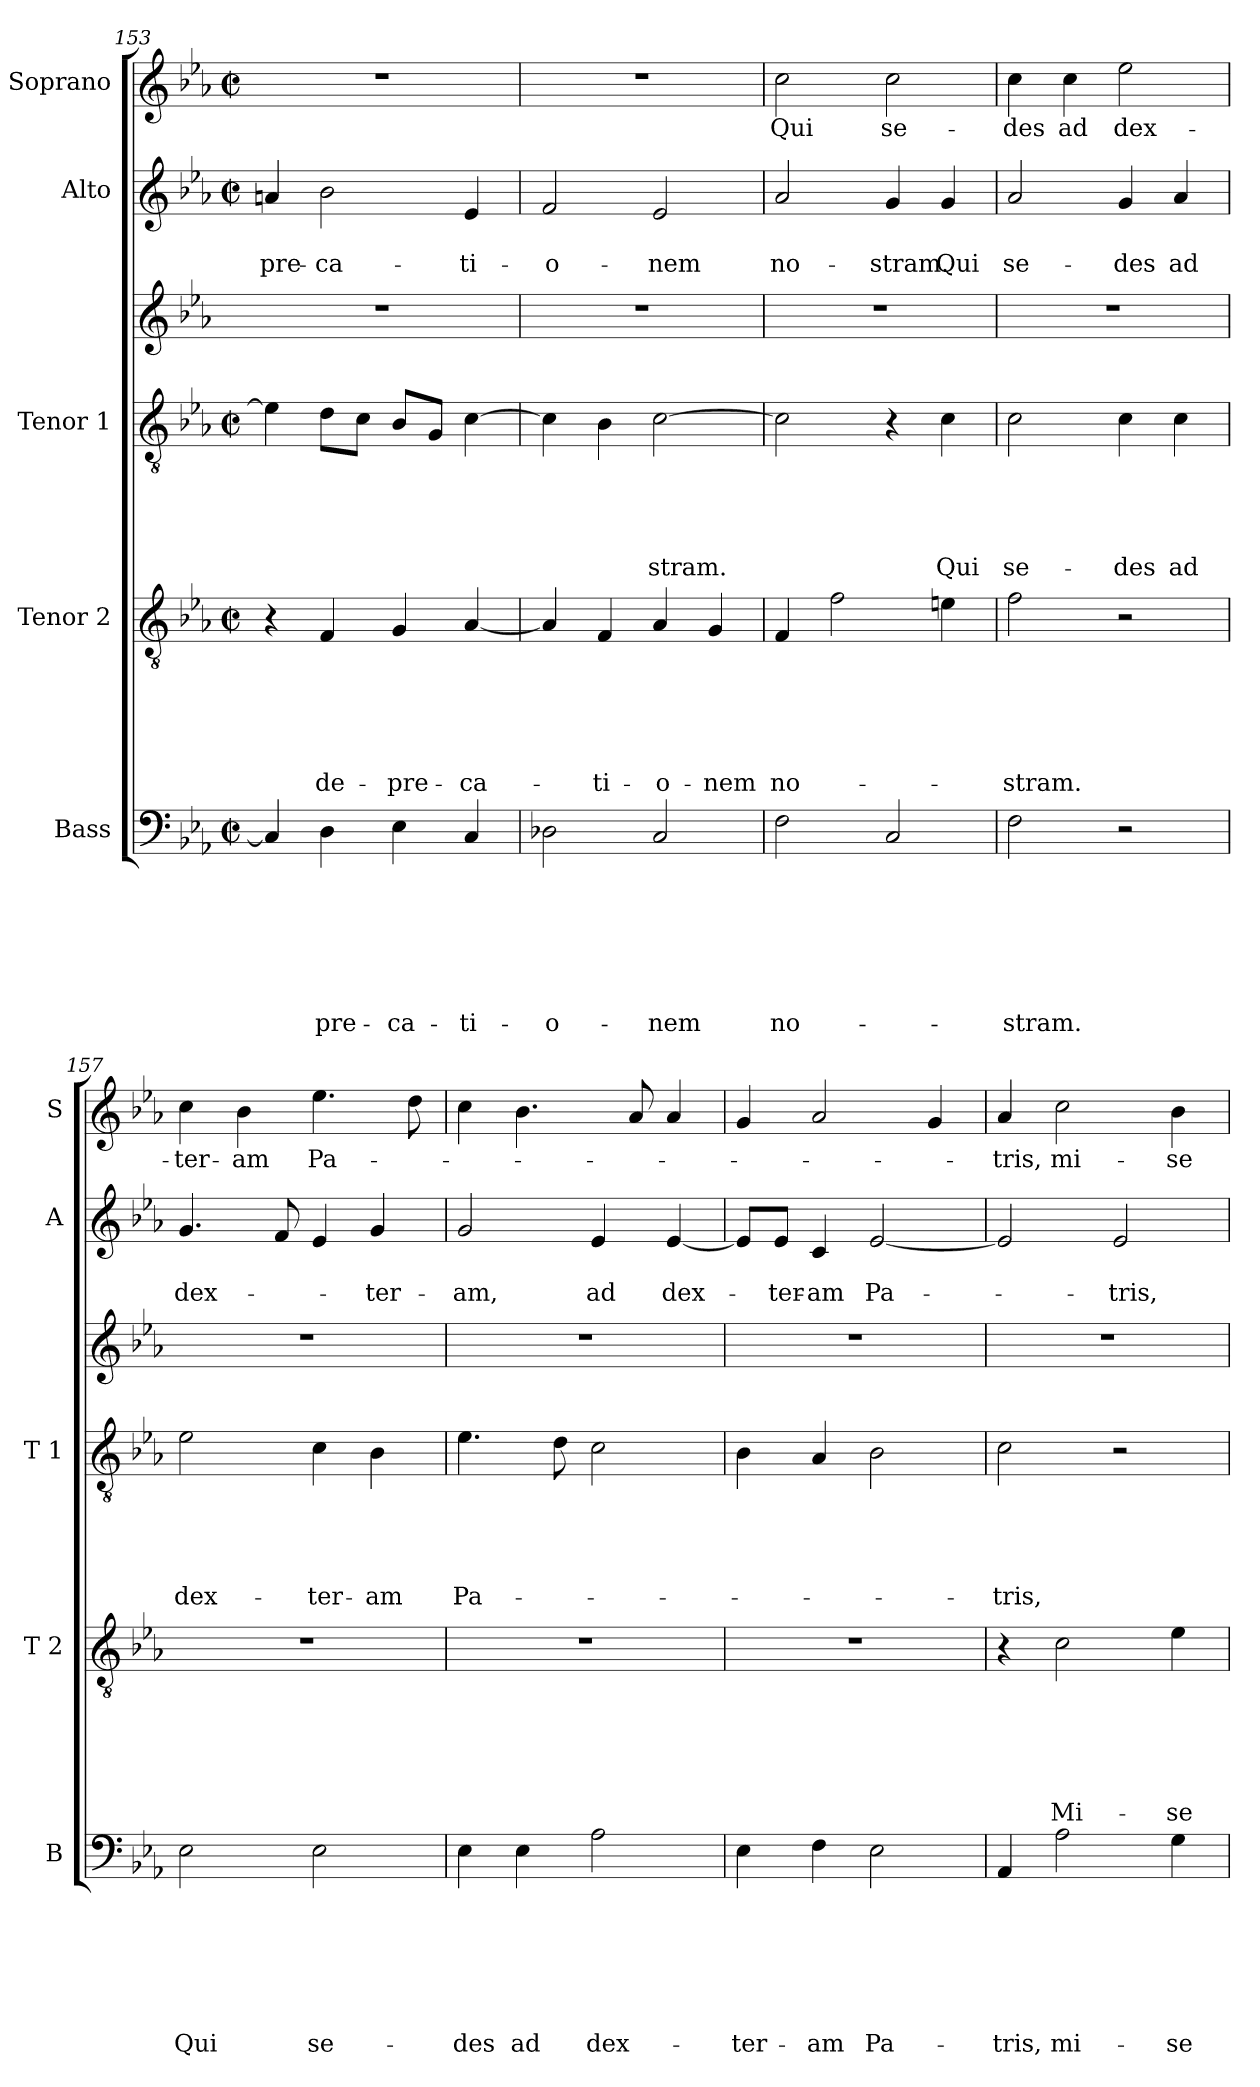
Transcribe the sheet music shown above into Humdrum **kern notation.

**kern	**text	**text	**text	**text	**text	**text	**text	**kern	**text	**text	**text	**text	**text	**text	**kern	**text	**text	**text	**text	**text	**kern	**kern	**text	**text	**kern	**text
*part6	*part6	*part6	*part6	*part6	*part6	*part6	*part6	*part5	*part5	*part5	*part5	*part5	*part5	*part5	*part4	*part4	*part4	*part4	*part4	*part4	*part3	*part2	*part2	*part2	*part1	*part1
*staff6	*staff6	*staff6	*staff6	*staff6	*staff6	*staff6	*staff6	*staff5	*staff5	*staff5	*staff5	*staff5	*staff5	*staff5	*staff4	*staff4	*staff4	*staff4	*staff4	*staff4	*staff3	*staff2	*staff2	*staff2	*staff1	*staff1
*I"Bass	*	*	*	*	*	*	*	*I"Tenor 2	*	*	*	*	*	*	*I"Tenor 1	*	*	*	*	*	*	*I"Alto	*	*	*I"Soprano	*
*I'B	*	*	*	*	*	*	*	*I'T 2	*	*	*	*	*	*	*I'T 1	*	*	*	*	*	*	*I'A	*	*	*I'S	*
*clefF4	*	*	*	*	*	*	*	*clefGv2	*	*	*	*	*	*	*clefGv2	*	*	*	*	*	*clefG2	*clefG2	*	*	*clefG2	*
*k[b-e-a-]	*	*	*	*	*	*	*	*k[b-e-a-]	*	*	*	*	*	*	*k[b-e-a-]	*	*	*	*	*	*k[b-e-a-]	*k[b-e-a-]	*	*	*k[b-e-a-]	*
*E-:	*	*	*	*	*	*	*	*E-:	*	*	*	*	*	*	*E-:	*	*	*	*	*	*E-:	*E-:	*	*	*E-:	*
*M2/2	*	*	*	*	*	*	*	*M2/2	*	*	*	*	*	*	*M2/2	*	*	*	*	*	*	*M2/2	*	*	*M2/2	*
*met(c|)	*	*	*	*	*	*	*	*met(c|)	*	*	*	*	*	*	*met(c|)	*	*	*	*	*	*	*met(c|)	*	*	*met(c|)	*
=153	=153	=153	=153	=153	=153	=153	=153	=153	=153	=153	=153	=153	=153	=153	=153	=153	=153	=153	=153	=153	=153	=153	=153	=153	=153	=153
!	!	!	!	!	!	!	!	!	!	!	!	!	!	!	!	!	!	!	!	!	!	!	!	!LO:LY:b	!	!
4C/]	.	.	.	.	.	.	.	4r	.	.	.	.	.	.	4e-\]	.	.	.	.	.	1r	4an/	.	-pre-	1r	.
!	!	!	!	!	!	!	!LO:LY:b	!	!	!	!	!	!	!LO:LY:b	!	!	!	!	!	!	!	!	!	!LO:LY:b	!	!
4D\	.	.	.	.	.	.	-pre-	4F/	.	.	.	.	.	de-	8d\L	.	.	.	.	.	.	2b-\	.	-ca-	.	.
.	.	.	.	.	.	.	.	.	.	.	.	.	.	.	8c\J	.	.	.	.	.	.	.	.	.	.	.
!	!	!	!	!	!	!	!LO:LY:b	!	!	!	!	!	!	!LO:LY:b	!	!	!	!	!	!	!	!	!	!	!	!
4E-\	.	.	.	.	.	.	-ca-	4G/	.	.	.	.	.	-pre-	8B-/L	.	.	.	.	.	.	.	.	.	.	.
.	.	.	.	.	.	.	.	.	.	.	.	.	.	.	8G/J	.	.	.	.	.	.	.	.	.	.	.
!	!	!	!	!	!	!	!LO:LY:b	!	!	!	!	!	!	!LO:LY:b	!	!	!	!	!	!	!	!	!	!LO:LY:b	!	!
4C/	.	.	.	.	.	.	-ti-	[<4A-/	.	.	.	.	.	-ca-	[>4c\	.	.	.	.	.	.	4e-/	.	-ti-	.	.
=154	=154	=154	=154	=154	=154	=154	=154	=154	=154	=154	=154	=154	=154	=154	=154	=154	=154	=154	=154	=154	=154	=154	=154	=154	=154	=154
!	!	!	!	!	!	!	!LO:LY:b	!	!	!	!	!	!	!	!	!	!	!	!	!	!	!	!	!LO:LY:b	!	!
2D-X\	.	.	.	.	.	.	-o-	4A-/]	.	.	.	.	.	.	4c\]	.	.	.	.	.	1r	2f/	.	-o-	1r	.
!	!	!	!	!	!	!	!	!	!	!	!	!	!	!LO:LY:b	!	!	!	!	!	!	!	!	!	!	!	!
.	.	.	.	.	.	.	.	4F/	.	.	.	.	.	-ti-	4B-\	.	.	.	.	.	.	.	.	.	.	.
!	!	!	!	!	!	!	!LO:LY:b	!	!	!	!	!	!	!LO:LY:b	!	!	!	!	!	!LO:LY:b	!	!	!	!LO:LY:b	!	!
2C/	.	.	.	.	.	.	-nem	4A-/	.	.	.	.	.	-o-	[>2c\	.	.	.	.	-stram.	.	2e-/	.	-nem	.	.
!	!	!	!	!	!	!	!	!	!	!	!	!	!	!LO:LY:b	!	!	!	!	!	!	!	!	!	!	!	!
.	.	.	.	.	.	.	.	4G/	.	.	.	.	.	-nem	.	.	.	.	.	.	.	.	.	.	.	.
=155	=155	=155	=155	=155	=155	=155	=155	=155	=155	=155	=155	=155	=155	=155	=155	=155	=155	=155	=155	=155	=155	=155	=155	=155	=155	=155
!	!	!	!	!	!	!	!LO:LY:b	!	!	!	!	!	!	!LO:LY:b	!	!	!	!	!	!	!	!	!	!LO:LY:b	!	!LO:LY:b
2F\	.	.	.	.	.	.	no-	4F/	.	.	.	.	.	no-	2c\]	.	.	.	.	.	1r	2a-/	.	no-	2cc\	Qui
.	.	.	.	.	.	.	.	2f\	.	.	.	.	.	.	.	.	.	.	.	.	.	.	.	.	.	.
!	!	!	!	!	!	!	!	!	!	!	!	!	!	!	!	!	!	!	!	!	!	!	!	!LO:LY:b	!	!LO:LY:b
2C/	.	.	.	.	.	.	.	.	.	.	.	.	.	.	4r	.	.	.	.	.	.	4g/	.	-stram.	2cc\	se-
!	!	!	!	!	!	!	!	!	!	!	!	!	!	!	!	!	!	!	!	!LO:LY:b	!	!	!	!LO:LY:b	!	!
.	.	.	.	.	.	.	.	4en\	.	.	.	.	.	.	4c\	.	.	.	.	Qui	.	4g/	.	Qui	.	.
=156	=156	=156	=156	=156	=156	=156	=156	=156	=156	=156	=156	=156	=156	=156	=156	=156	=156	=156	=156	=156	=156	=156	=156	=156	=156	=156
!	!	!	!	!	!	!	!LO:LY:b	!	!	!	!	!	!	!LO:LY:b	!	!	!	!	!	!LO:LY:b	!	!	!	!LO:LY:b	!	!LO:LY:b
2F\	.	.	.	.	.	.	-stram.	2f\	.	.	.	.	.	-stram.	2c\	.	.	.	.	se-	1r	2a-/	.	se-	4cc\	-des
!	!	!	!	!	!	!	!	!	!	!	!	!	!	!	!	!	!	!	!	!	!	!	!	!	!	!LO:LY:b
.	.	.	.	.	.	.	.	.	.	.	.	.	.	.	.	.	.	.	.	.	.	.	.	.	4cc\	ad
!	!	!	!	!	!	!	!	!	!	!	!	!	!	!	!	!	!	!	!	!LO:LY:b	!	!	!	!LO:LY:b	!	!LO:LY:b
2r	.	.	.	.	.	.	.	2r	.	.	.	.	.	.	4c\	.	.	.	.	-des	.	4g/	.	-des	2ee-\	dex-
!	!	!	!	!	!	!	!	!	!	!	!	!	!	!	!	!	!	!	!	!LO:LY:b	!	!	!	!LO:LY:b	!	!
.	.	.	.	.	.	.	.	.	.	.	.	.	.	.	4c\	.	.	.	.	ad	.	4a-/	.	ad	.	.
!!LO:LB:g=z
=157	=157	=157	=157	=157	=157	=157	=157	=157	=157	=157	=157	=157	=157	=157	=157	=157	=157	=157	=157	=157	=157	=157	=157	=157	=157	=157
!	!	!	!	!	!	!	!LO:LY:b	!	!	!	!	!	!	!	!	!	!	!	!	!LO:LY:b	!	!	!	!LO:LY:b	!	!LO:LY:b
2E-\	.	.	.	.	.	.	Qui	1r	.	.	.	.	.	.	2e-\	.	.	.	.	dex-	1r	4.g/	.	dex-	4cc\	-ter-
!	!	!	!	!	!	!	!	!	!	!	!	!	!	!	!	!	!	!	!	!	!	!	!	!	!	!LO:LY:b
.	.	.	.	.	.	.	.	.	.	.	.	.	.	.	.	.	.	.	.	.	.	.	.	.	4b-\	-am
.	.	.	.	.	.	.	.	.	.	.	.	.	.	.	.	.	.	.	.	.	.	8f/	.	.	.	.
!	!	!	!	!	!	!	!LO:LY:b	!	!	!	!	!	!	!	!	!	!	!	!	!LO:LY:b	!	!	!	!	!	!LO:LY:b
2E-\	.	.	.	.	.	.	se-	.	.	.	.	.	.	.	4c\	.	.	.	.	-ter-	.	4e-/	.	.	4.ee-\	Pa-
!	!	!	!	!	!	!	!	!	!	!	!	!	!	!	!	!	!	!	!	!LO:LY:b	!	!	!	!LO:LY:b	!	!
.	.	.	.	.	.	.	.	.	.	.	.	.	.	.	4B-\	.	.	.	.	-am	.	4g/	.	-ter-	.	.
.	.	.	.	.	.	.	.	.	.	.	.	.	.	.	.	.	.	.	.	.	.	.	.	.	8dd\	.
=158	=158	=158	=158	=158	=158	=158	=158	=158	=158	=158	=158	=158	=158	=158	=158	=158	=158	=158	=158	=158	=158	=158	=158	=158	=158	=158
!	!	!	!	!	!	!	!LO:LY:b	!	!	!	!	!	!	!	!	!	!	!	!	!LO:LY:b	!	!	!	!LO:LY:b	!	!
4E-\	.	.	.	.	.	.	-des	1r	.	.	.	.	.	.	4.e-\	.	.	.	.	Pa-	1r	2g/	.	-am,	4cc\	.
!	!	!	!	!	!	!	!LO:LY:b	!	!	!	!	!	!	!	!	!	!	!	!	!	!	!	!	!	!	!
4E-\	.	.	.	.	.	.	ad	.	.	.	.	.	.	.	.	.	.	.	.	.	.	.	.	.	4.b-\	.
.	.	.	.	.	.	.	.	.	.	.	.	.	.	.	8d\	.	.	.	.	.	.	.	.	.	.	.
!	!	!	!	!	!	!	!LO:LY:b	!	!	!	!	!	!	!	!	!	!	!	!	!	!	!	!	!LO:LY:b	!	!
2A-\	.	.	.	.	.	.	dex-	.	.	.	.	.	.	.	2c\	.	.	.	.	.	.	4e-/	.	ad	.	.
.	.	.	.	.	.	.	.	.	.	.	.	.	.	.	.	.	.	.	.	.	.	.	.	.	8a-/	.
!	!	!	!	!	!	!	!	!	!	!	!	!	!	!	!	!	!	!	!	!	!	!	!	!LO:LY:b	!	!
.	.	.	.	.	.	.	.	.	.	.	.	.	.	.	.	.	.	.	.	.	.	[<4e-/	.	dex-	4a-/	.
=159	=159	=159	=159	=159	=159	=159	=159	=159	=159	=159	=159	=159	=159	=159	=159	=159	=159	=159	=159	=159	=159	=159	=159	=159	=159	=159
!	!	!	!	!	!	!	!LO:LY:b	!	!	!	!	!	!	!	!	!	!	!	!	!	!	!	!	!	!	!
4E-\	.	.	.	.	.	.	-ter-	1r	.	.	.	.	.	.	4B-\	.	.	.	.	.	1r	8e-/L]	.	.	4g/	.
!	!	!	!	!	!	!	!	!	!	!	!	!	!	!	!	!	!	!	!	!	!	!	!	!LO:LY:b	!	!
.	.	.	.	.	.	.	.	.	.	.	.	.	.	.	.	.	.	.	.	.	.	8e-/J	.	-ter-	.	.
!	!	!	!	!	!	!	!LO:LY:b	!	!	!	!	!	!	!	!	!	!	!	!	!	!	!	!	!LO:LY:b:rj	!	!
4F\	.	.	.	.	.	.	-am	.	.	.	.	.	.	.	4A-/	.	.	.	.	.	.	4c/	.	-am	2a-/	.
!	!	!	!	!	!	!	!LO:LY:b	!	!	!	!	!	!	!	!	!	!	!	!	!	!	!	!	!LO:LY:b	!	!
2E-\	.	.	.	.	.	.	Pa-	.	.	.	.	.	.	.	2B-\	.	.	.	.	.	.	[<2e-/	.	Pa-	.	.
.	.	.	.	.	.	.	.	.	.	.	.	.	.	.	.	.	.	.	.	.	.	.	.	.	4g/	.
=160	=160	=160	=160	=160	=160	=160	=160	=160	=160	=160	=160	=160	=160	=160	=160	=160	=160	=160	=160	=160	=160	=160	=160	=160	=160	=160
!	!	!	!	!	!	!	!LO:LY:b	!	!	!	!	!	!	!	!	!	!	!	!	!LO:LY:b	!	!	!	!	!	!LO:LY:b
4AA-/	.	.	.	.	.	.	-tris,	4r	.	.	.	.	.	.	2c\	.	.	.	.	-tris,	1r	2e-/]	.	.	4a-/	-tris,
!	!	!	!	!	!	!	!LO:LY:b	!	!	!	!	!	!	!LO:LY:b	!	!	!	!	!	!	!	!	!	!	!	!LO:LY:b
2A-\	.	.	.	.	.	.	mi-	2c\	.	.	.	.	.	Mi-	.	.	.	.	.	.	.	.	.	.	2cc\	mi-
!	!	!	!	!	!	!	!	!	!	!	!	!	!	!	!	!	!	!	!	!	!	!	!	!LO:LY:b	!	!
.	.	.	.	.	.	.	.	.	.	.	.	.	.	.	2r	.	.	.	.	.	.	2e-/	.	-tris,	.	.
!	!	!	!	!	!	!	!LO:LY:b	!	!	!	!	!	!	!LO:LY:b	!	!	!	!	!	!	!	!	!	!	!	!LO:LY:b
4G\	.	.	.	.	.	.	-se-	4e-\	.	.	.	.	.	-se-	.	.	.	.	.	.	.	.	.	.	4b-\	-se-
=	=	=	=	=	=	=	=	=	=	=	=	=	=	=	=	=	=	=	=	=	=	=	=	=	=	=
*-	*-	*-	*-	*-	*-	*-	*-	*-	*-	*-	*-	*-	*-	*-	*-	*-	*-	*-	*-	*-	*-	*-	*-	*-	*-	*-
